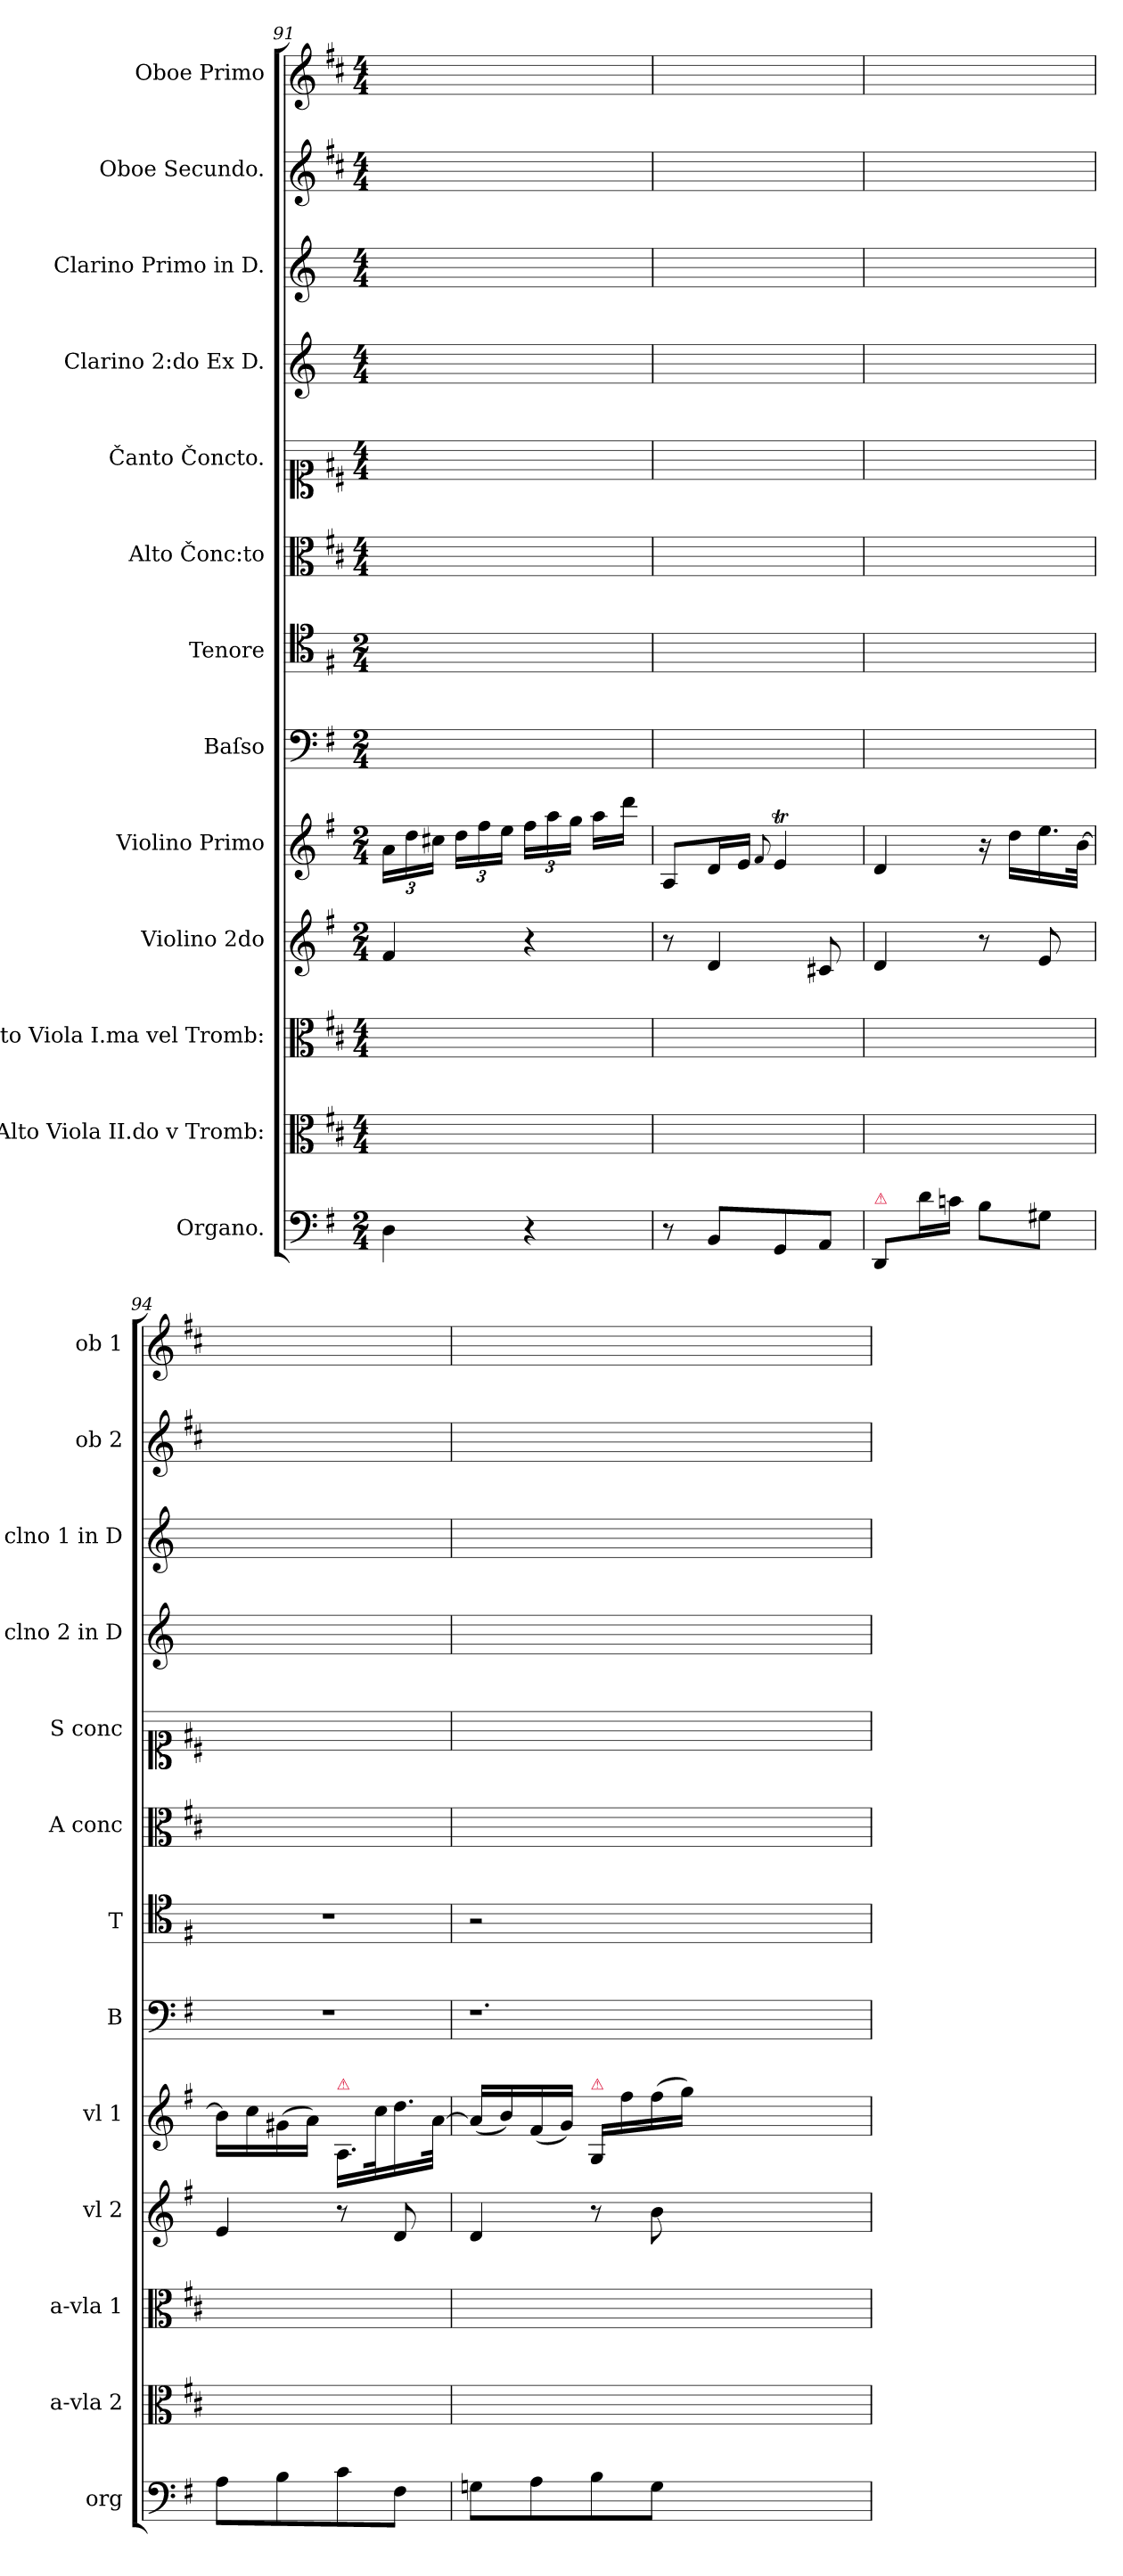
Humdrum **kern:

**kern	**kern	**kern	**kern	**kern	**kern	**kern	**kern	**kern	**kern	**kern	**kern	**kern
*part13	*part12	*part11	*part10	*part9	*part8	*part7	*part6	*part5	*part4	*part3	*part2	*part1
*staff13	*staff12	*staff11	*staff10	*staff9	*staff8	*staff7	*staff6	*staff5	*staff4	*staff3	*staff2	*staff1
*I"Organo.	*I"Alto Viola II.do v Tromb:	*I"Alto Viola I.ma vel Tromb:	*I"Violino 2do	*I"Violino Primo	*I"Baſso	*I"Tenore	*I"Alto Čonc:to	*I"Čanto Čoncto.	*I"Clarino 2:do Ex D.	*I"Clarino Primo in D.	*I"Oboe Secundo.	*I"Oboe Primo
*I'org	*I'a-vla 2	*I'a-vla 1	*I'vl 2	*I'vl 1	*I'B	*I'T	*I'A conc	*I'S conc	*I'clno 2 in D	*I'clno 1 in D	*I'ob 2	*I'ob 1
*clefF4	*clefC3	*clefC3	*clefG2	*clefG2	*clefF4	*clefC4	*clefC3	*clefC1	*clefG2	*clefG2	*clefG2	*clefG2
*	*	*	*	*	*	*	*	*	*ITrd-1c-2	*ITrd-1c-2	*	*
*k[f#]	*k[f#c#]	*k[f#c#]	*k[f#]	*k[f#]	*k[f#]	*k[f#]	*k[f#c#]	*k[f#c#]	*k[f#c#]	*k[f#c#]	*k[f#c#]	*k[f#c#]
*	*D:	*D:	*	*	*	*	*D:	*D:	*D:	*D:	*D:	*D:
*M2/4	*M4/4	*M4/4	*M2/4	*M2/4	*M2/4	*M2/4	*M4/4	*M4/4	*M4/4	*M4/4	*M4/4	*M4/4
*	*	*	*	*Xbrackettup	*	*	*	*	*	*	*	*
=91	=91	=91	=91	=91	=91	=91	=91	=91	=91	=91	=91	=91
4D\	2ryy	2ryy	4f#/	24a\LL	2ryy	2ryy	2ryy	2ryy	2ryy	2ryy	2ryy	2ryy
.	.	.	.	24dd\	.	.	.	.	.	.	.	.
.	.	.	.	24cc#X\JJ	.	.	.	.	.	.	.	.
.	.	.	.	24dd\LL	.	.	.	.	.	.	.	.
.	.	.	.	24ff#\	.	.	.	.	.	.	.	.
.	.	.	.	24ee\JJ	.	.	.	.	.	.	.	.
4r	.	.	4r	24ff#\LL	.	.	.	.	.	.	.	.
.	.	.	.	24aa\	.	.	.	.	.	.	.	.
.	.	.	.	24gg\JJ	.	.	.	.	.	.	.	.
.	.	.	.	16aa\LL	.	.	.	.	.	.	.	.
.	.	.	.	16ddd\JJ	.	.	.	.	.	.	.	.
=92	=92	=92	=92	=92	=92	=92	=92	=92	=92	=92	=92	=92
8r	2ryy	2ryy	8r	8A/L	2ryy	2ryy	2ryy	2ryy	2ryy	2ryy	2ryy	2ryy
8BB/L	.	.	4d/	16d/L	.	.	.	.	.	.	.	.
.	.	.	.	16e/JJ	.	.	.	.	.	.	.	.
.	.	.	.	8qqf#/	.	.	.	.	.	.	.	.
8GG/	.	.	.	4eT/	.	.	.	.	.	.	.	.
8AA/J	.	.	8c#X/	.	.	.	.	.	.	.	.	.
=93	=93	=93	=93	=93	=93	=93	=93	=93	=93	=93	=93	=93
!LO:TX:a:color=crimson:t=⚠	!	!	!	!	!	!	!	!	!	!	!	!
8DD/L	2ryy	2ryy	4d/	4d/	2ryy	2ryy	2ryy	2ryy	2ryy	2ryy	2ryy	2ryy
16d\L	.	.	.	.	.	.	.	.	.	.	.	.
16cn\JJ	.	.	.	.	.	.	.	.	.	.	.	.
8B\L	.	.	8r	16r	.	.	.	.	.	.	.	.
.	.	.	.	16dd\LL	.	.	.	.	.	.	.	.
8G#X\J	.	.	8e/	16.ee\	.	.	.	.	.	.	.	.
.	.	.	.	[32b\JJk	.	.	.	.	.	.	.	.
=94	=94	=94	=94	=94	=94	=94	=94	=94	=94	=94	=94	=94
8A\L	2ryy	2ryy	4e/	16b\LL]	2r	2r	2ryy	2ryy	2ryy	2ryy	2ryy	2ryy
.	.	.	.	16cc\	.	.	.	.	.	.	.	.
8B\	.	.	.	(16g#X\	.	.	.	.	.	.	.	.
.	.	.	.	16a\JJ)	.	.	.	.	.	.	.	.
!	!	!	!	!LO:TX:a:color=crimson:t=⚠	!	!	!	!	!	!	!	!
8c\	.	.	8r	16.A/LL	.	.	.	.	.	.	.	.
.	.	.	.	32cc\K	.	.	.	.	.	.	.	.
8F#\J	.	.	8d/	16.dd\	.	.	.	.	.	.	.	.
.	.	.	.	[32a\JJk	.	.	.	.	.	.	.	.
=95	=95	=95	=95	=95	=95	=95	=95	=95	=95	=95	=95	=95
8Gn\L	2ryy	2ryy	4d/	(16a/LL]	1.r	2r	2ryy	2ryy	2ryy	2ryy	2ryy	2ryy
.	.	.	.	16b/)	.	.	.	.	.	.	.	.
8A\	.	.	.	(16f#/	.	.	.	.	.	.	.	.
.	.	.	.	16g/JJ)	.	.	.	.	.	.	.	.
!	!	!	!	!LO:TX:a:color=crimson:t=⚠	!	!	!	!	!	!	!	!
8B\	.	.	8r	16G/LL	.	.	.	.	.	.	.	.
.	.	.	.	16ff#\	.	.	.	.	.	.	.	.
8G\J	.	.	8b\	(16ff#\	.	.	.	.	.	.	.	.
.	.	.	.	16gg\JJ)	.	.	.	.	.	.	.	.
1ryy	1ryy	1ryy	1ryy	1ryy	.	1ryy	1ryy	1ryy	1ryy	1ryy	1ryy	1ryy
=	=	=	=	=	=	=	=	=	=	=	=	=
*-	*-	*-	*-	*-	*-	*-	*-	*-	*-	*-	*-	*-
